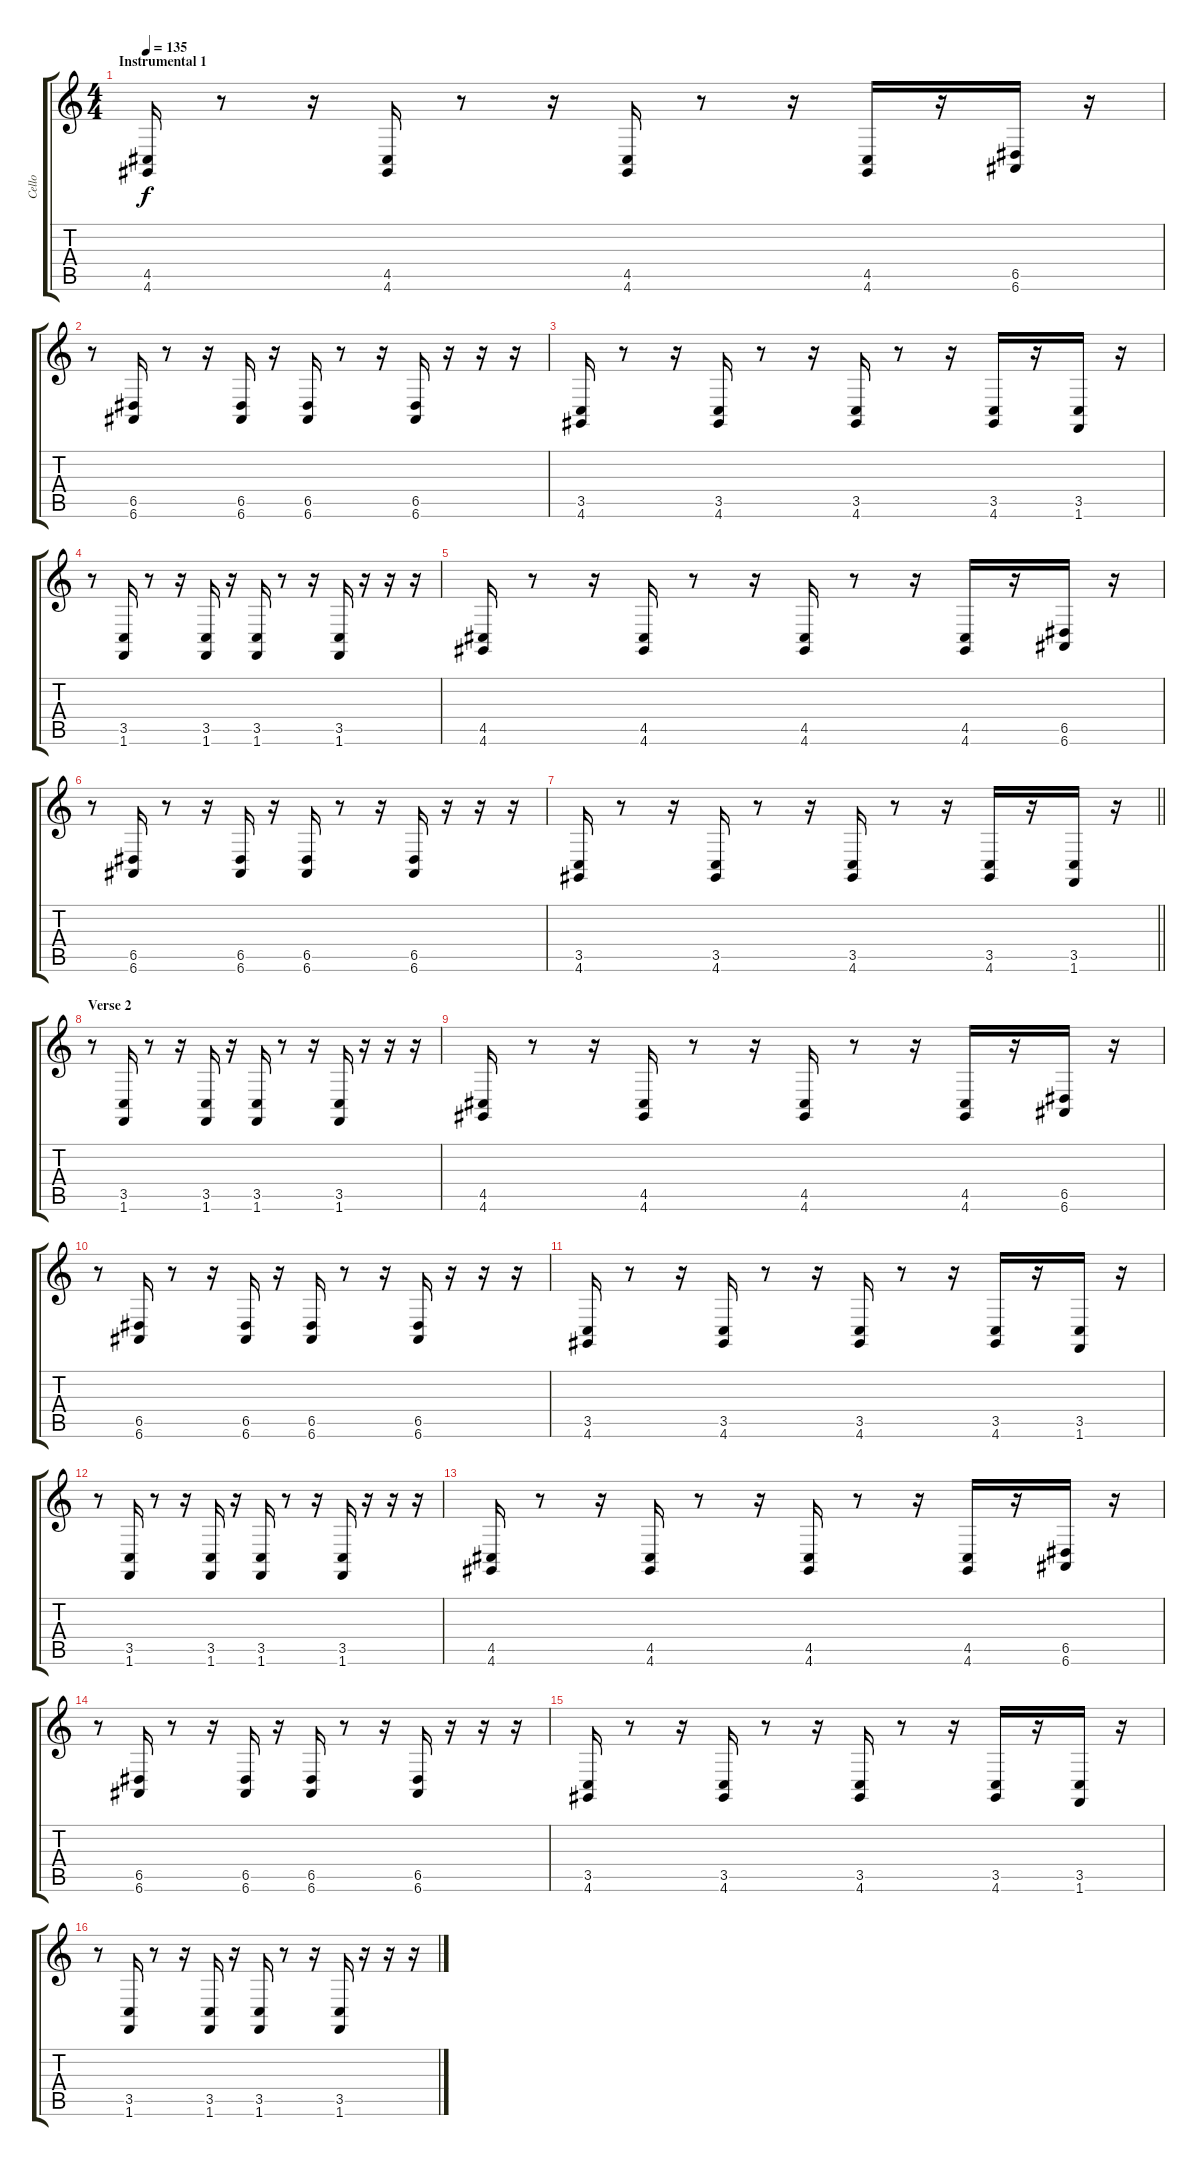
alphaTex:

\track ("Cello " "Cello ") {instrument stringensemble1}
\staff {score tabs}
\tuning (E4 B3 G3 D3 A2 E2) {hide}
\ts (4 4)
\section ("" "Instrumental 1")
\tempo 135
\clef g2
\ks c
(4.5 4.6).16{dy f} r.8 r.16 (4.5 4.6).16 r.8 r.16 (4.5 4.6).16 r.8 r.16 (4.5 4.6).16 r.16 (6.5 6.6).16 r.16 |
r.8 (6.5 6.6).16 r.8 r.16 (6.5 6.6).16 r.16 (6.5 6.6).16 r.8 r.16 (6.5 6.6).16 r.16 r.16 r.16 |
(3.5 4.6).16 r.8 r.16 (3.5 4.6).16 r.8 r.16 (3.5 4.6).16 r.8 r.16 (3.5 4.6).16 r.16 (3.5 1.6).16 r.16 |
r.8 (3.5 1.6).16 r.8 r.16 (3.5 1.6).16 r.16 (3.5 1.6).16 r.8 r.16 (3.5 1.6).16 r.16 r.16 r.16 |
(4.5 4.6).16 r.8 r.16 (4.5 4.6).16 r.8 r.16 (4.5 4.6).16 r.8 r.16 (4.5 4.6).16 r.16 (6.5 6.6).16 r.16 |
r.8 (6.5 6.6).16 r.8 r.16 (6.5 6.6).16 r.16 (6.5 6.6).16 r.8 r.16 (6.5 6.6).16 r.16 r.16 r.16 |
\barLineRight lightlight
(3.5 4.6).16 r.8 r.16 (3.5 4.6).16 r.8 r.16 (3.5 4.6).16 r.8 r.16 (3.5 4.6).16 r.16 (3.5 1.6).16 r.16 |
\section ("" "Verse 2")
r.8 (3.5 1.6).16 r.8 r.16 (3.5 1.6).16 r.16 (3.5 1.6).16 r.8 r.16 (3.5 1.6).16 r.16 r.16 r.16 |
(4.5 4.6).16 r.8 r.16 (4.5 4.6).16 r.8 r.16 (4.5 4.6).16 r.8 r.16 (4.5 4.6).16 r.16 (6.5 6.6).16 r.16 |
r.8 (6.5 6.6).16 r.8 r.16 (6.5 6.6).16 r.16 (6.5 6.6).16 r.8 r.16 (6.5 6.6).16 r.16 r.16 r.16 |
(3.5 4.6).16 r.8 r.16 (3.5 4.6).16 r.8 r.16 (3.5 4.6).16 r.8 r.16 (3.5 4.6).16 r.16 (3.5 1.6).16 r.16 |
r.8 (3.5 1.6).16 r.8 r.16 (3.5 1.6).16 r.16 (3.5 1.6).16 r.8 r.16 (3.5 1.6).16 r.16 r.16 r.16 |
(4.5 4.6).16 r.8 r.16 (4.5 4.6).16 r.8 r.16 (4.5 4.6).16 r.8 r.16 (4.5 4.6).16 r.16 (6.5 6.6).16 r.16 |
r.8 (6.5 6.6).16 r.8 r.16 (6.5 6.6).16 r.16 (6.5 6.6).16 r.8 r.16 (6.5 6.6).16 r.16 r.16 r.16 |
(3.5 4.6).16 r.8 r.16 (3.5 4.6).16 r.8 r.16 (3.5 4.6).16 r.8 r.16 (3.5 4.6).16 r.16 (3.5 1.6).16 r.16 |
r.8 (3.5 1.6).16 r.8 r.16 (3.5 1.6).16 r.16 (3.5 1.6).16 r.8 r.16 (3.5 1.6).16 r.16 r.16 r.16
